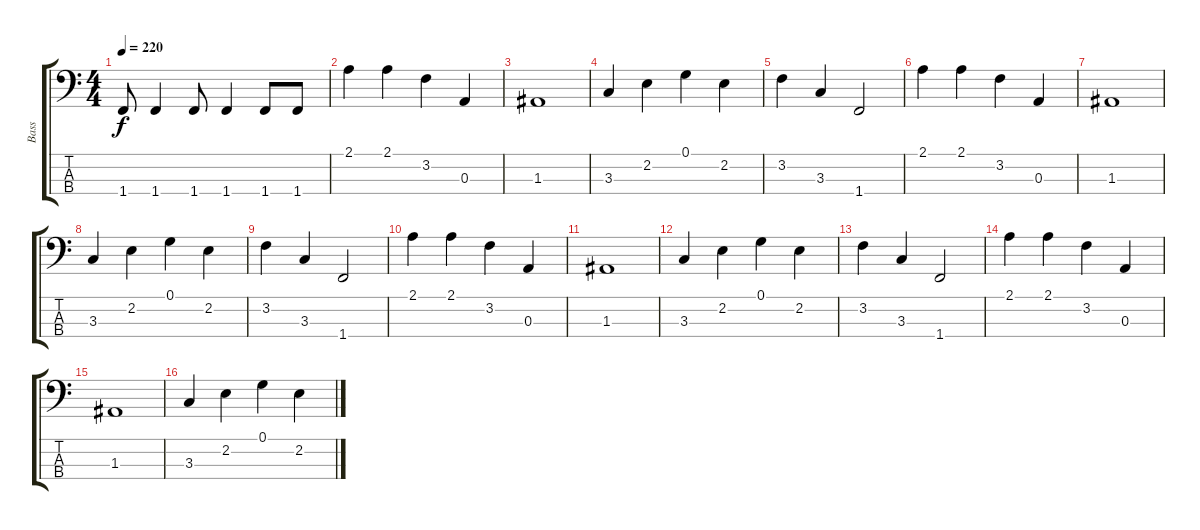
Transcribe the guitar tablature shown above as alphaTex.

\track ("Bass" "Bass") {instrument electricbassfinger}
\staff {score tabs}
\tuning (G2 D2 A1 E1) {hide}
\ts (4 4)
\tempo 220
\clef f4
\ks c
1.4.8{dy f} 1.4.4 1.4.8 1.4.4 1.4.8 1.4.8 |
2.1.4 2.1.4 3.2.4 0.3.4 |
1.3.1 |
3.3.4 2.2.4 0.1.4 2.2.4 |
3.2.4 3.3.4 1.4.2 |
2.1.4 2.1.4 3.2.4 0.3.4 |
1.3.1 |
3.3.4 2.2.4 0.1.4 2.2.4 |
3.2.4 3.3.4 1.4.2 |
2.1.4 2.1.4 3.2.4 0.3.4 |
1.3.1 |
3.3.4 2.2.4 0.1.4 2.2.4 |
3.2.4 3.3.4 1.4.2 |
2.1.4 2.1.4 3.2.4 0.3.4 |
1.3.1 |
3.3.4 2.2.4 0.1.4 2.2.4
